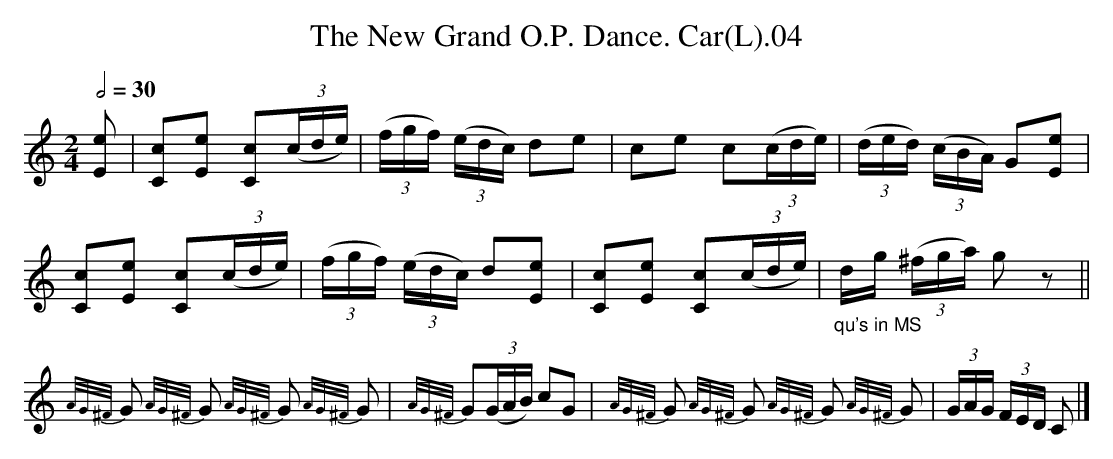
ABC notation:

X:1
T:New Grand O.P. Dance. Car(L).04, The
M:2/4
L:1/8
Q:1/2=30
K:C
[Ee]|[Cc][Ee] [Cc]((3c/d/e/)|((3f/g/f/) ((3e/d/c/) de|\
ce c((3c/d/e/)|((3d/e/d/) ((3c/B/A/) G[Ee]|
[Cc][Ee] [Cc]((3c/d/e/)|((3f/g/f/) ((3e/d/c/) d[Ee]|\
[Cc][Ee] [Cc]((3c/d/e/)|"_qu's in MS"d/g/ ((3^f/g/a/) gz||
{A/G/^F/}G {A/G/^F/}G {A/G/^F/}G {A/G/^F/}G|{A/G/^F/}G((3G/A/B/) cG|\
{A/G/^F/}G {A/G/^F/}G {A/G/^F/}G {A/G/^F/}G|(3G/A/G/ (3F/E/D/ C|]
